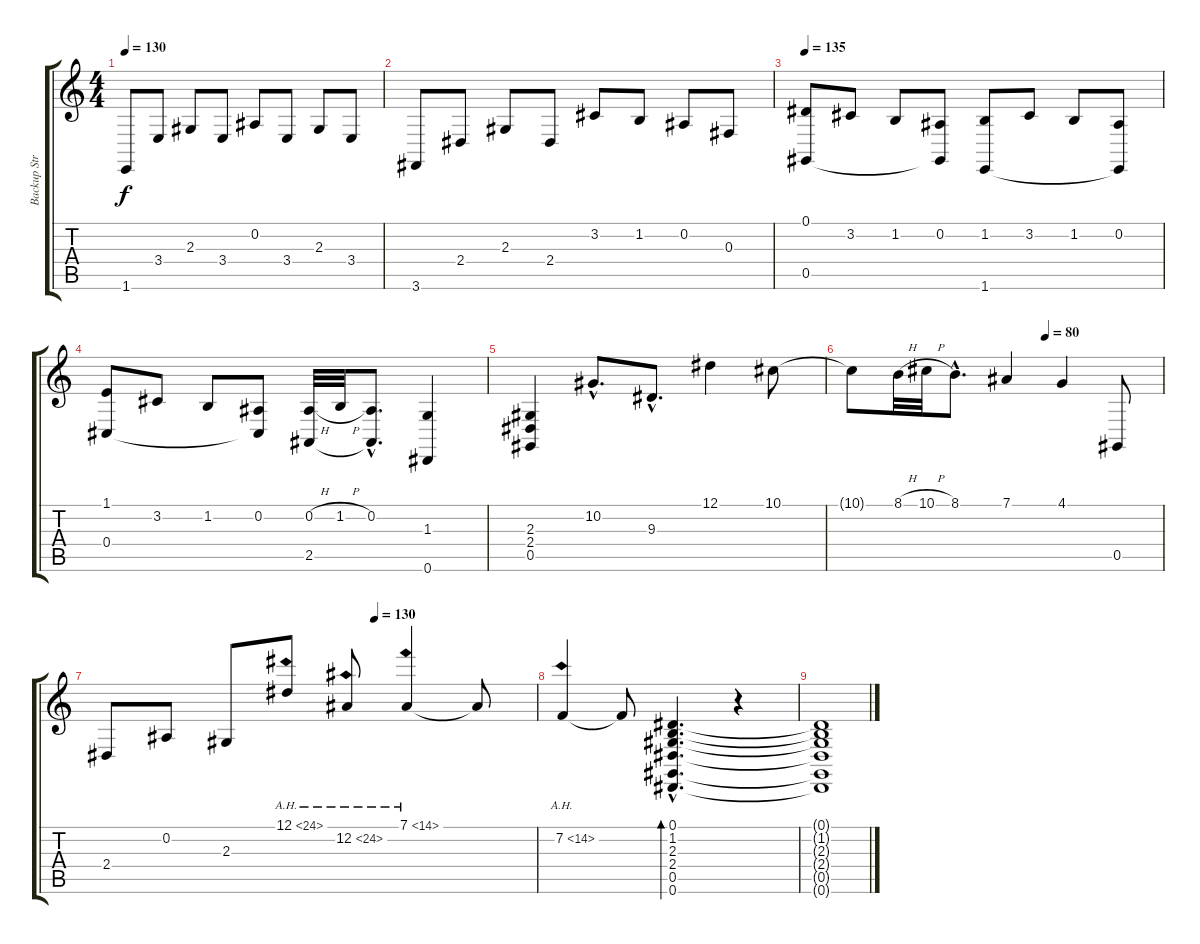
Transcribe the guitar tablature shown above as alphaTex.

\track ("Backup Strings" "Backup Str") {instrument tremolostrings}
\staff {score tabs}
\tuning (Eb4 Bb3 Gb3 Db3 Ab2 Eb2) {hide}
\ts (4 4)
\tempo 130
\clef g2
\ks c
1.6.8{dy f} 3.4.8 2.3.8 3.4.8 0.2.8 3.4.8 2.3.8 3.4.8 |
3.6.8 2.4.8 2.3.8 2.4.8 3.2.8 1.2.8 0.2.8 0.3.8 |
\tempo 135
(0.1 0.5).8 3.2.8 1.2.8 (0.2 0.5{t}).8 (1.2 1.6).8 3.2.8 1.2.8 (0.2 1.6{t}).8 |
(1.1 0.4).8 3.2.8 1.2.8 (0.2 0.4{t}).8 (0.2{h} 2.5).32 1.2{h}.32 (0.2{hac} 2.5{hac t}).8{d} (1.3 0.6).4 |
(2.3 2.4 0.5).4 10.2{hac}.8{d} 9.3{hac}.8{d} 12.1.4 10.1.8 |
\tempo (80 0.625)
10.1{t}.8 8.1{h}.32 10.1{h}.32 8.1{hac}.8{d} 7.1.4 4.1.4 0.5.8 |
\tempo (130 0.625)
2.4.8 0.2.8 2.3.8 12.1{ah 12}.8 12.2{ah 12}.8 7.1{ah 7}.4 7.1{t}.8 |
7.2{ah 7}.4 7.2{t}.8 (0.1{hac} 1.2{hac} 2.3{hac} 2.4{hac} 0.5{hac} 0.6{hac}).4{d bd 240 volume 0} r.4 |
(0.1{t} 1.2{t} 2.3{t} 2.4{t} 0.5{t} 0.6{t}).1
